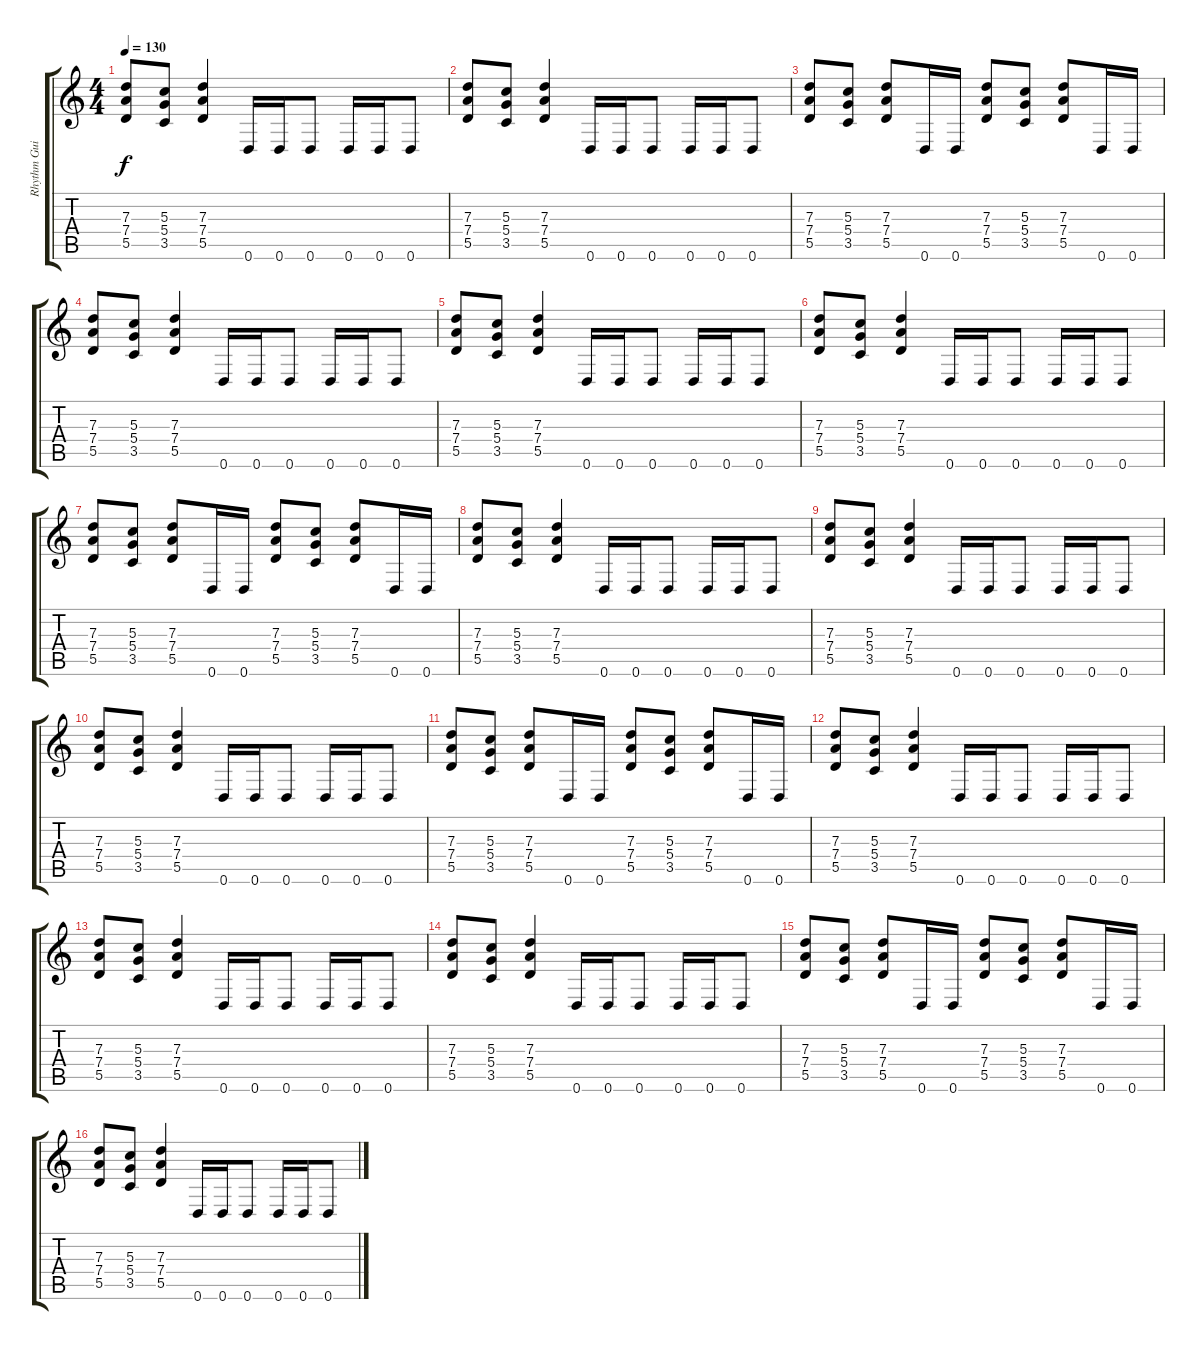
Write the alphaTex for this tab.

\track ("Rhythm Guitar" "Rhythm Gui") {instrument distortionguitar}
\staff {score tabs}
\tuning (E4 B3 G3 D3 A2 D2) {hide}
\ts (4 4)
\tempo 130
\clef g2
\ks c
(7.3 7.4 5.5).8{dy f} (5.3 5.4 3.5).8 (7.3 7.4 5.5).4 0.6.16 0.6.16 0.6.8 0.6.16 0.6.16 0.6.8 |
(7.3 7.4 5.5).8 (5.3 5.4 3.5).8 (7.3 7.4 5.5).4 0.6.16 0.6.16 0.6.8 0.6.16 0.6.16 0.6.8 |
(7.3 7.4 5.5).8 (5.3 5.4 3.5).8 (7.3 7.4 5.5).8 0.6.16 0.6.16 (7.3 7.4 5.5).8 (5.3 5.4 3.5).8 (7.3 7.4 5.5).8 0.6.16 0.6.16 |
(7.3 7.4 5.5).8 (5.3 5.4 3.5).8 (7.3 7.4 5.5).4 0.6.16 0.6.16 0.6.8 0.6.16 0.6.16 0.6.8 |
(7.3 7.4 5.5).8 (5.3 5.4 3.5).8 (7.3 7.4 5.5).4 0.6.16 0.6.16 0.6.8 0.6.16 0.6.16 0.6.8 |
(7.3 7.4 5.5).8 (5.3 5.4 3.5).8 (7.3 7.4 5.5).4 0.6.16 0.6.16 0.6.8 0.6.16 0.6.16 0.6.8 |
(7.3 7.4 5.5).8 (5.3 5.4 3.5).8 (7.3 7.4 5.5).8 0.6.16 0.6.16 (7.3 7.4 5.5).8 (5.3 5.4 3.5).8 (7.3 7.4 5.5).8 0.6.16 0.6.16 |
(7.3 7.4 5.5).8 (5.3 5.4 3.5).8 (7.3 7.4 5.5).4 0.6.16 0.6.16 0.6.8 0.6.16 0.6.16 0.6.8 |
(7.3 7.4 5.5).8 (5.3 5.4 3.5).8 (7.3 7.4 5.5).4 0.6.16 0.6.16 0.6.8 0.6.16 0.6.16 0.6.8 |
(7.3 7.4 5.5).8 (5.3 5.4 3.5).8 (7.3 7.4 5.5).4 0.6.16 0.6.16 0.6.8 0.6.16 0.6.16 0.6.8 |
(7.3 7.4 5.5).8 (5.3 5.4 3.5).8 (7.3 7.4 5.5).8 0.6.16 0.6.16 (7.3 7.4 5.5).8 (5.3 5.4 3.5).8 (7.3 7.4 5.5).8 0.6.16 0.6.16 |
(7.3 7.4 5.5).8 (5.3 5.4 3.5).8 (7.3 7.4 5.5).4 0.6.16 0.6.16 0.6.8 0.6.16 0.6.16 0.6.8 |
(7.3 7.4 5.5).8 (5.3 5.4 3.5).8 (7.3 7.4 5.5).4 0.6.16 0.6.16 0.6.8 0.6.16 0.6.16 0.6.8 |
(7.3 7.4 5.5).8 (5.3 5.4 3.5).8 (7.3 7.4 5.5).4 0.6.16 0.6.16 0.6.8 0.6.16 0.6.16 0.6.8 |
(7.3 7.4 5.5).8 (5.3 5.4 3.5).8 (7.3 7.4 5.5).8 0.6.16 0.6.16 (7.3 7.4 5.5).8 (5.3 5.4 3.5).8 (7.3 7.4 5.5).8 0.6.16 0.6.16 |
(7.3 7.4 5.5).8 (5.3 5.4 3.5).8 (7.3 7.4 5.5).4 0.6.16 0.6.16 0.6.8 0.6.16 0.6.16 0.6.8
